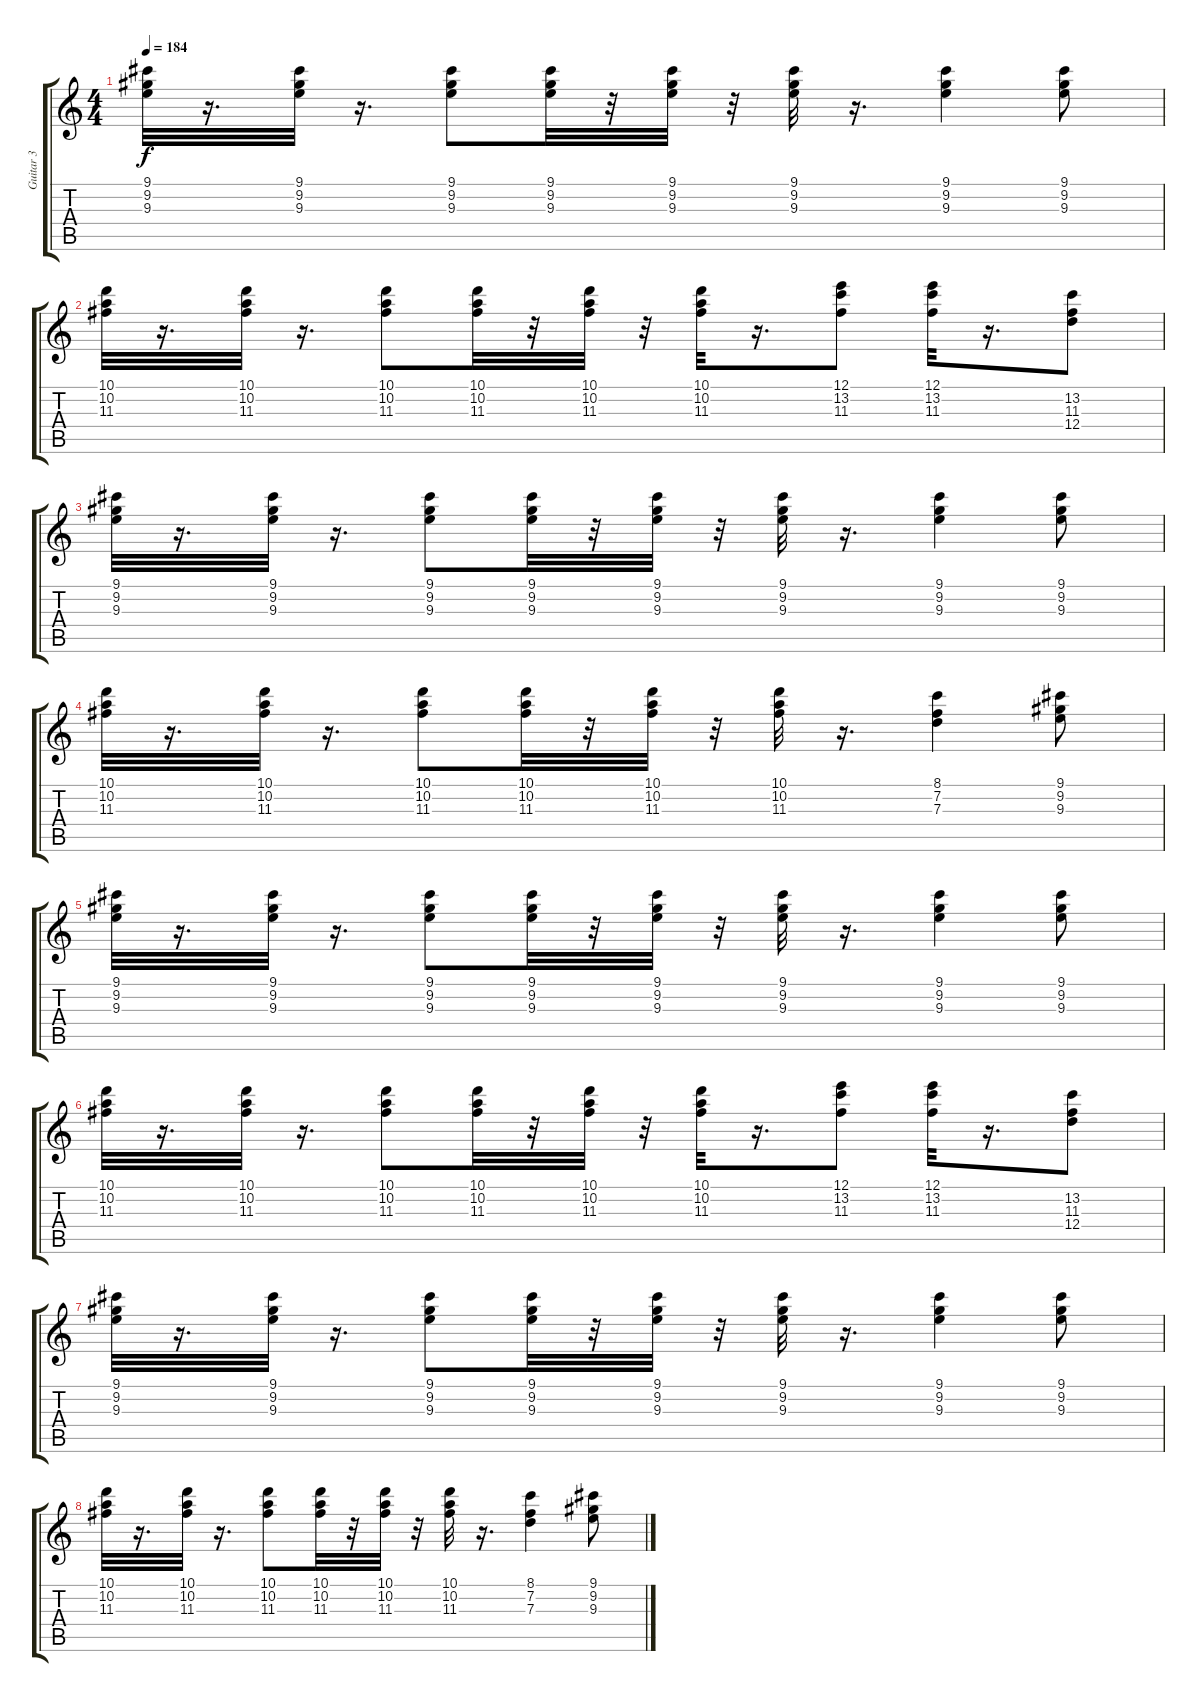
\track ("Guitar 3" "Guitar 3") {instrument distortionguitar}
\staff {score tabs}
\tuning (E4 B3 G3 D3 A2 E2) {hide}
\ts (4 4)
\tempo 184
\clef g2
\ks c
(9.1 9.2 9.3).32{dy f} r.16{d} (9.1 9.2 9.3).32 r.16{d} (9.1 9.2 9.3).8 (9.1 9.2 9.3).32 r.32 (9.1 9.2 9.3).32 r.32 (9.1 9.2 9.3).32 r.16{d} (9.1 9.2 9.3).4 (9.1 9.2 9.3).8 |
(10.1 10.2 11.3).32 r.16{d} (10.1 10.2 11.3).32 r.16{d} (10.1 10.2 11.3).8 (10.1 10.2 11.3).32 r.32 (10.1 10.2 11.3).32 r.32 (10.1 10.2 11.3).32 r.16{d} (12.1 13.2 11.3).8 (12.1 13.2 11.3).32 r.16{d} (13.2 11.3 12.4).8 |
(9.1 9.2 9.3).32 r.16{d} (9.1 9.2 9.3).32 r.16{d} (9.1 9.2 9.3).8 (9.1 9.2 9.3).32 r.32 (9.1 9.2 9.3).32 r.32 (9.1 9.2 9.3).32 r.16{d} (9.1 9.2 9.3).4 (9.1 9.2 9.3).8 |
(10.1 10.2 11.3).32 r.16{d} (10.1 10.2 11.3).32 r.16{d} (10.1 10.2 11.3).8 (10.1 10.2 11.3).32 r.32 (10.1 10.2 11.3).32 r.32 (10.1 10.2 11.3).32 r.16{d} (8.1 7.2 7.3).4 (9.1 9.2 9.3).8 |
(9.1 9.2 9.3).32 r.16{d} (9.1 9.2 9.3).32 r.16{d} (9.1 9.2 9.3).8 (9.1 9.2 9.3).32 r.32 (9.1 9.2 9.3).32 r.32 (9.1 9.2 9.3).32 r.16{d} (9.1 9.2 9.3).4 (9.1 9.2 9.3).8 |
(10.1 10.2 11.3).32 r.16{d} (10.1 10.2 11.3).32 r.16{d} (10.1 10.2 11.3).8 (10.1 10.2 11.3).32 r.32 (10.1 10.2 11.3).32 r.32 (10.1 10.2 11.3).32 r.16{d} (12.1 13.2 11.3).8 (12.1 13.2 11.3).32 r.16{d} (13.2 11.3 12.4).8 |
(9.1 9.2 9.3).32 r.16{d} (9.1 9.2 9.3).32 r.16{d} (9.1 9.2 9.3).8 (9.1 9.2 9.3).32 r.32 (9.1 9.2 9.3).32 r.32 (9.1 9.2 9.3).32 r.16{d} (9.1 9.2 9.3).4 (9.1 9.2 9.3).8 |
(10.1 10.2 11.3).32 r.16{d} (10.1 10.2 11.3).32 r.16{d} (10.1 10.2 11.3).8 (10.1 10.2 11.3).32 r.32 (10.1 10.2 11.3).32 r.32 (10.1 10.2 11.3).32 r.16{d} (8.1 7.2 7.3).4 (9.1 9.2 9.3).8
